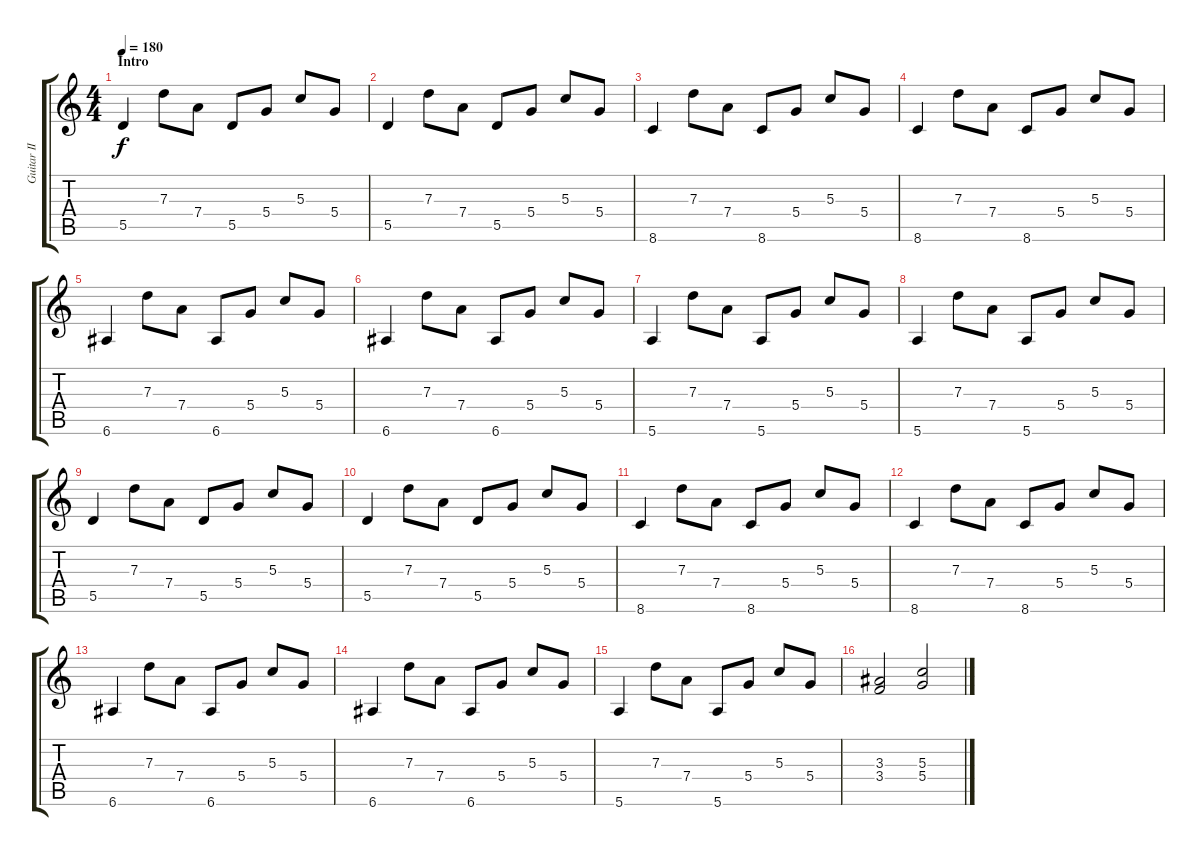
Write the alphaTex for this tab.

\track ("Guitar II" "Guitar II") {instrument overdrivenguitar}
\staff {score tabs}
\tuning (E4 B3 G3 D3 A2 E2) {hide}
\ts (4 4)
\section ("" "Intro")
\tempo 180
\tempo 140
\tempo 180
\clef g2
\ks c
5.5.4{dy f instrument overdrivenguitar} 7.3.8 7.4.8 5.5.8 5.4.8 5.3.8 5.4.8 |
5.5.4 7.3.8 7.4.8 5.5.8 5.4.8 5.3.8 5.4.8 |
8.6.4 7.3.8 7.4.8 8.6.8 5.4.8 5.3.8 5.4.8 |
8.6.4 7.3.8 7.4.8 8.6.8 5.4.8 5.3.8 5.4.8 |
6.6.4 7.3.8 7.4.8 6.6.8 5.4.8 5.3.8 5.4.8 |
6.6.4 7.3.8 7.4.8 6.6.8 5.4.8 5.3.8 5.4.8 |
5.6.4 7.3.8 7.4.8 5.6.8 5.4.8 5.3.8 5.4.8 |
5.6.4 7.3.8 7.4.8 5.6.8 5.4.8 5.3.8 5.4.8 |
5.5.4 7.3.8 7.4.8 5.5.8 5.4.8 5.3.8 5.4.8 |
5.5.4 7.3.8 7.4.8 5.5.8 5.4.8 5.3.8 5.4.8 |
8.6.4 7.3.8 7.4.8 8.6.8 5.4.8 5.3.8 5.4.8 |
8.6.4 7.3.8 7.4.8 8.6.8 5.4.8 5.3.8 5.4.8 |
6.6.4 7.3.8 7.4.8 6.6.8 5.4.8 5.3.8 5.4.8 |
6.6.4 7.3.8 7.4.8 6.6.8 5.4.8 5.3.8 5.4.8 |
5.6.4 7.3.8 7.4.8 5.6.8 5.4.8 5.3.8 5.4.8 |
(3.3 3.4).2 (5.3 5.4).2
